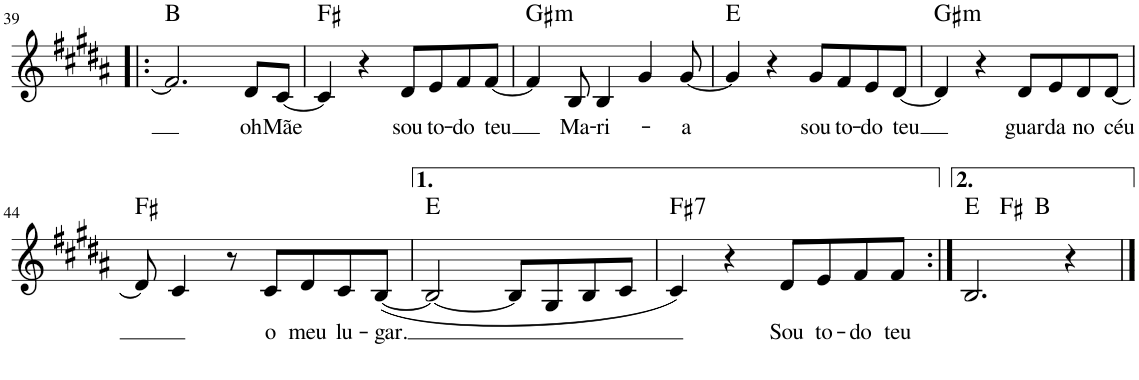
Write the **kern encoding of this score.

**kern	**text	**harte
*part1	*part1	*part1
*staff1	*staff1	*
*I"Voz	*	*
*I'Vo.	*	*
!!LO:PB:g=z
*clefG2	*	*
*k[f#c#g#d#a#]	*	*
*M4/4	*	*
=39!|:	=39!|:	=39!|:
2.f#/]	.	B:maj
!	!LO:LY:b	!
8d#/L	oh	.
!	!LO:LY:b	!
[8c#/J	Mãe	.
=40	=40	=40
4c#/]	.	F#:maj
4r	.	.
!	!LO:LY:b	!
8d#/L	sou	.
!	!LO:LY:b	!
8e/	to-	.
!	!LO:LY:b	!
8f#/	-do	.
!	!LO:LY:b	!
[8f#/J	teu	.
=41	=41	=41
!	!	!LO:H:kt=m
4f#/]	.	G#:min
!	!LO:LY:b	!
8B/	Ma-	.
!	!LO:LY:b	!
4B/	-ri-	.
4g#/	.	.
!	!LO:LY:b	!
[8g#/	-a	.
=42	=42	=42
4g#/]	.	E:maj
4r	.	.
!	!LO:LY:b	!
8g#/L	sou	.
!	!LO:LY:b	!
8f#/	to-	.
!	!LO:LY:b	!
8e/	-do	.
!	!LO:LY:b	!
[8d#/J	teu	.
=43	=43	=43
!	!	!LO:H:kt=m
4d#/]	.	G#:min
4r	.	.
!	!LO:LY:b	!
8d#/L	guar-	.
!	!LO:LY:b	!
8e/	-da	.
!	!LO:LY:b	!
8d#/	no	.
!	!LO:LY:b	!
[8d#/J	céu	.
!!LO:LB:g=z
=44	=44	=44
8d#/]	.	F#:maj
4c#/	.	.
8r	.	.
!	!LO:LY:b	!
8c#/L	o	.
!	!LO:LY:b	!
8d#/	meu	.
!	!LO:LY:b	!
8c#/	lu-	.
!	!LO:LY:b	!
(<[8B/J	-gar.	.
=45	=45	=45
2B/_	.	E:maj
8B/L]	.	.
8G#/	.	.
8B/	.	.
8c#/J	.	.
=46	=46	=46
!	!	!LO:H:kt=7
4c#/)	.	F#:7
4r	.	.
!	!LO:LY:b	!
8d#/L	Sou	.
!	!LO:LY:b	!
8e/	to-	.
!	!LO:LY:b	!
8f#/	-do	.
!	!LO:LY:b	!
8f#/J	teu	.
=47:|!	=47:|!	=47:|!
*^	*	*
*	*^	*	*
2.B/	4ryy	2ryy	.	E:maj
.	2.ryy	.	.	F#:maj
.	.	2ryy	.	B:maj
4r	.	.	.	.
*v	*v	*v	*	*
==	==	==
*-	*-	*-
